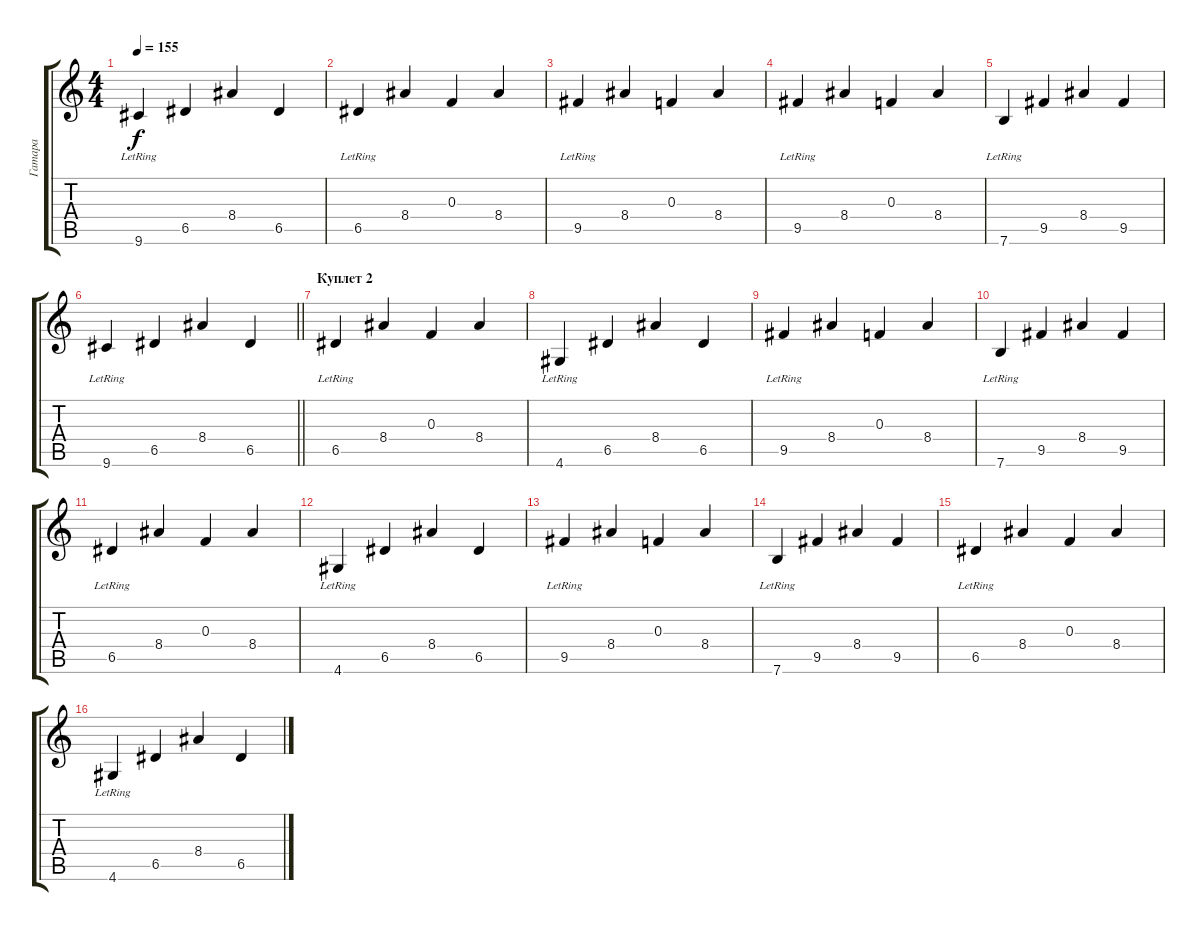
\track ("Гатара" "Гатара") {instrument electricguitarclean}
\staff {score tabs}
\tuning (E4 B3 F3 D3 A2 E2) {hide}
\ts (4 4)
\tempo 155
\clef g2
\ks c
9.6{lr}.4{dy f} 6.5.4 8.4.4 6.5.4 |
6.5{lr}.4 8.4.4 0.3.4 8.4.4 |
9.5{lr}.4 8.4.4 0.3.4 8.4.4 |
9.5{lr}.4 8.4.4 0.3.4 8.4.4 |
7.6{lr}.4 9.5.4 8.4.4 9.5.4 |
\barLineRight lightlight
9.6{lr}.4 6.5.4 8.4.4 6.5.4 |
\section ("" "Куплет 2")
6.5{lr}.4 8.4.4 0.3.4 8.4.4 |
4.6{lr}.4 6.5.4 8.4.4 6.5.4 |
9.5{lr}.4 8.4.4 0.3.4 8.4.4 |
7.6{lr}.4 9.5.4 8.4.4 9.5.4 |
6.5{lr}.4 8.4.4 0.3.4 8.4.4 |
4.6{lr}.4 6.5.4 8.4.4 6.5.4 |
9.5{lr}.4 8.4.4 0.3.4 8.4.4 |
7.6{lr}.4 9.5.4 8.4.4 9.5.4 |
6.5{lr}.4 8.4.4 0.3.4 8.4.4 |
4.6{lr}.4 6.5.4 8.4.4 6.5.4
